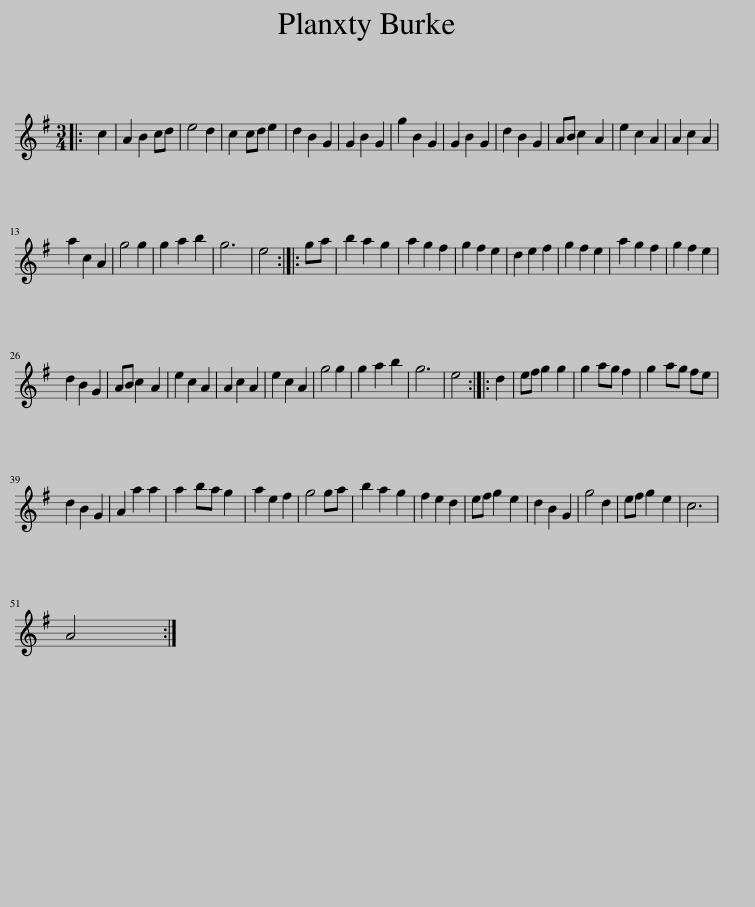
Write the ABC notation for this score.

X:1
L:1/8
M:3/4
I:linebreak $
K:G
V:1 treble
V:1
|: c2 | A2 B2 cd | e4 d2 | c2 cd e2 | d2 B2 G2 | %5
 G2 B2 G2 | g2 B2 G2 | G2 B2 G2 | d2 B2 G2 | AB c2 A2 | %10
 e2 c2 A2 | A2 c2 A2 |$ a2 c2 A2 | g4 g2 | g2 a2 b2 | %15
 g6 | e4 :: ga | b2 a2 g2 | a2 g2 f2 | %20
 g2 f2 e2 | d2 e2 f2 | g2 f2 e2 | a2 g2 f2 | g2 f2 e2 |$ %25
 d2 B2 G2 | AB c2 A2 | e2 c2 A2 | A2 c2 A2 | e2 c2 A2 | %30
 g4 g2 | g2 a2 b2 | g6 | e4 :: d2 | %35
 ef g2 g2 | g2 ag f2 | g2 ag fe |$ d2 B2 G2 | A2 a2 a2 | %40
 a2 ba g2 | a2 e2 f2 | g4 ga | b2 a2 g2 | f2 e2 d2 | %45
 ef g2 e2 | d2 B2 G2 | g4 d2 | ef g2 e2 | c6 |$ %50
 A4 :| %51
